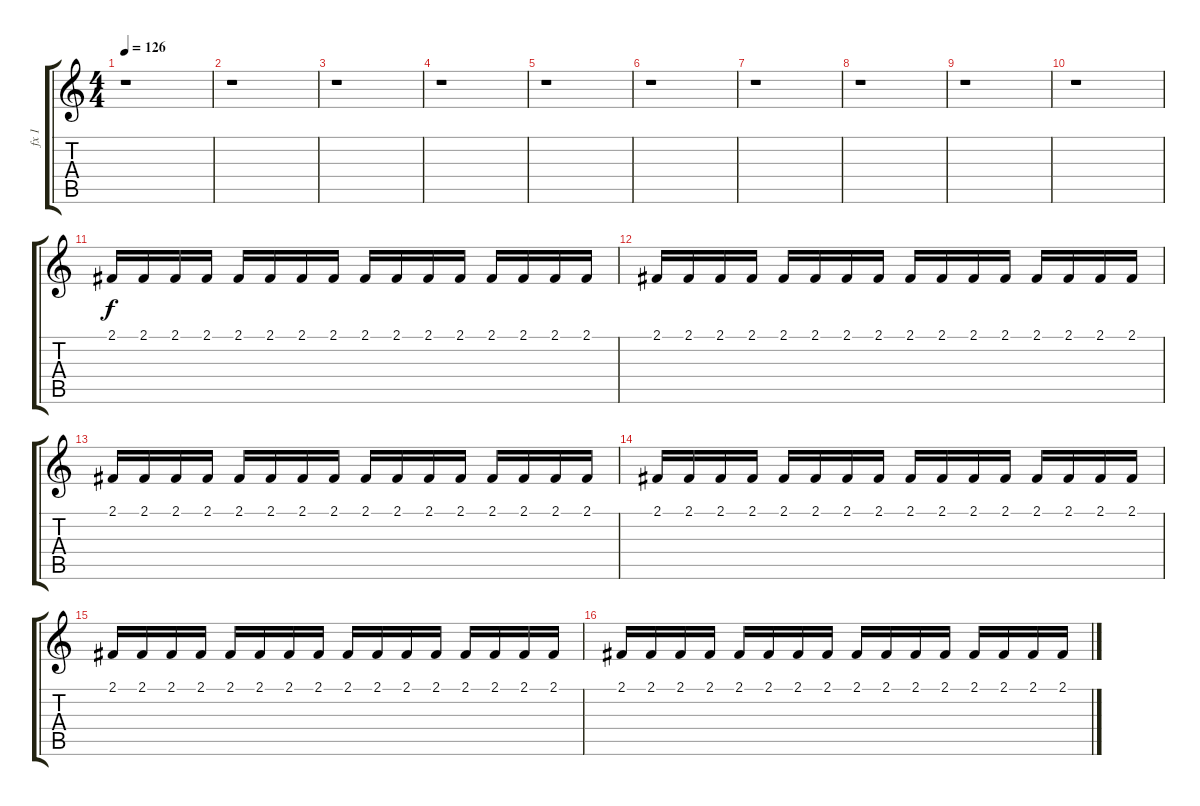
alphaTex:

\track ("fx 1" "fx 1") {instrument pad3polysynth}
\staff {score tabs}
\tuning (E4 B3 G3 D3 A2 E2) {hide}
\ts (4 4)
\tempo 126
\clef g2
\ks c
r.1{dy f} |
r.1 |
r.1 |
r.1 |
r.1 |
r.1 |
r.1 |
r.1 |
r.1 |
r.1 |
2.1.16 2.1.16 2.1.16 2.1.16 2.1.16 2.1.16 2.1.16 2.1.16 2.1.16 2.1.16 2.1.16 2.1.16 2.1.16 2.1.16 2.1.16 2.1.16 |
2.1.16 2.1.16 2.1.16 2.1.16 2.1.16 2.1.16 2.1.16 2.1.16 2.1.16 2.1.16 2.1.16 2.1.16 2.1.16 2.1.16 2.1.16 2.1.16 |
2.1.16 2.1.16 2.1.16 2.1.16 2.1.16 2.1.16 2.1.16 2.1.16 2.1.16 2.1.16 2.1.16 2.1.16 2.1.16 2.1.16 2.1.16 2.1.16 |
2.1.16 2.1.16 2.1.16 2.1.16 2.1.16 2.1.16 2.1.16 2.1.16 2.1.16 2.1.16 2.1.16 2.1.16 2.1.16 2.1.16 2.1.16 2.1.16 |
2.1.16 2.1.16 2.1.16 2.1.16 2.1.16 2.1.16 2.1.16 2.1.16 2.1.16 2.1.16 2.1.16 2.1.16 2.1.16 2.1.16 2.1.16 2.1.16 |
2.1.16 2.1.16 2.1.16 2.1.16 2.1.16 2.1.16 2.1.16 2.1.16 2.1.16 2.1.16 2.1.16 2.1.16 2.1.16 2.1.16 2.1.16 2.1.16
